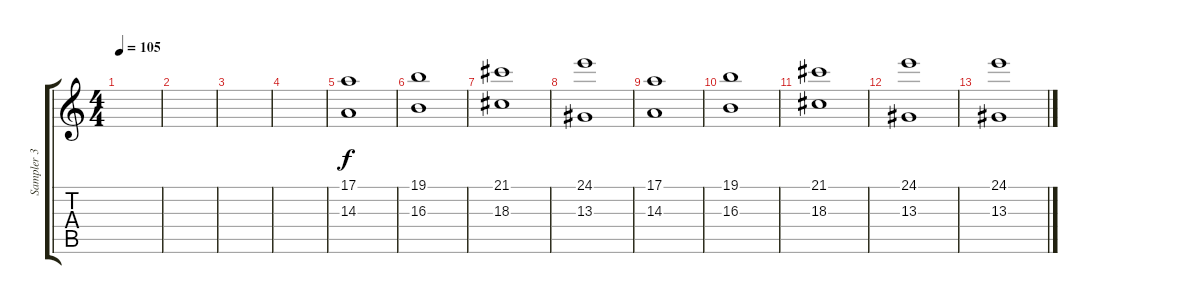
\track ("Sampler 3" "Sampler 3") {instrument stringensemble1}
\staff {score tabs}
\tuning (E4 B3 G3 D3 A2 E2) {hide}
\ts (4 4)
\tempo 105
\clef g2
\ks c
|
|
|
|
(17.1 14.3).1{volume 13 instrument pad5bowed} |
(19.1 16.3).1{volume 13 instrument pad5bowed} |
(21.1 18.3).1{volume 13 instrument pad5bowed} |
(24.1 13.3).1{volume 13 instrument pad5bowed} |
(17.1 14.3).1{volume 13 instrument pad5bowed} |
(19.1 16.3).1{volume 13 instrument pad5bowed} |
(21.1 18.3).1{volume 13 instrument pad5bowed} |
(24.1 13.3).1{volume 13 instrument pad5bowed} |
(24.1 13.3).1{volume 13}
